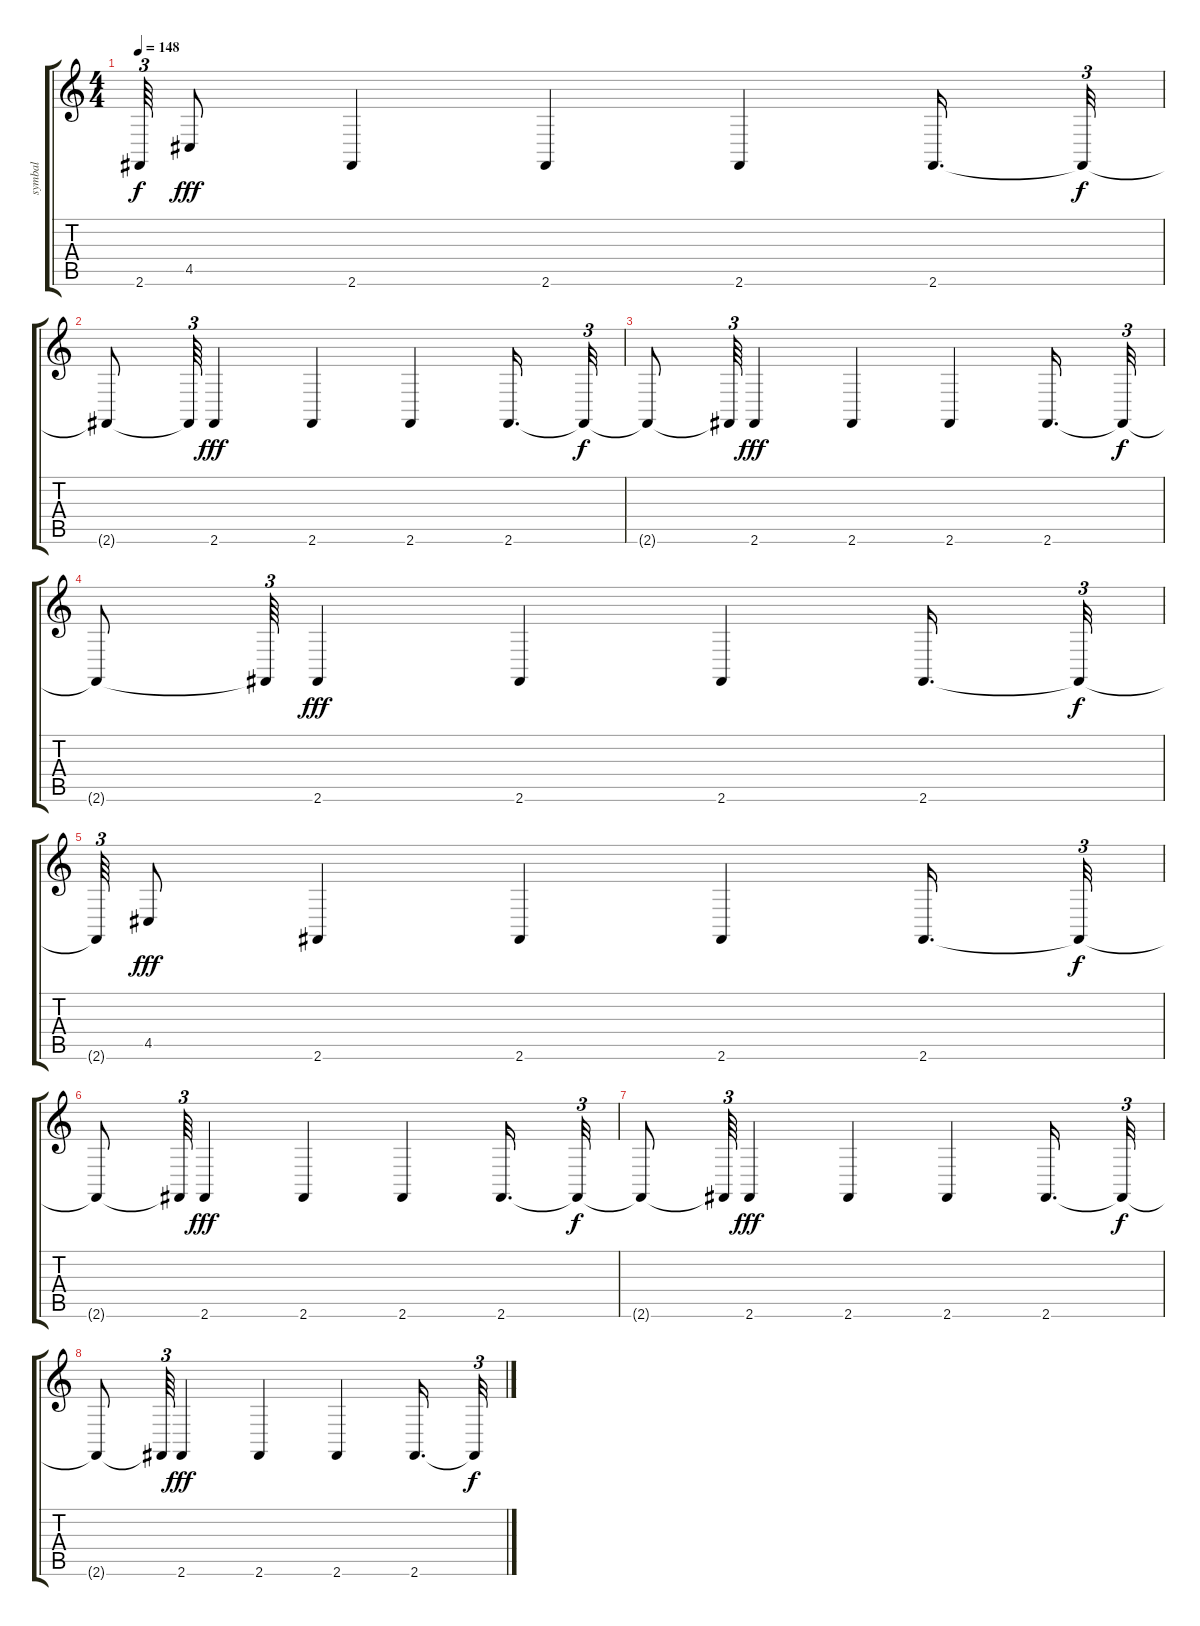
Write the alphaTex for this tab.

\track ("symbal" "symbal") {instrument drawbarorgan}
\staff {score tabs}
\tuning (E4 B3 G3 D3 A2 E2) {hide}
\ts (4 4)
\tempo 148
\clef g2
\ks c
2.6{t}.64{tu (3 2) dy f} 4.5.8{dy fff} 2.6.4{instrument drawbarorgan} 2.6.4 2.6.4 2.6.16{d} 2.6{t}.32{tu (3 2) dy f} |
2.6{t}.8 2.6{t}.64{tu (3 2)} 2.6.4{dy fff} 2.6.4 2.6.4 2.6.16{d} 2.6{t}.32{tu (3 2) dy f} |
2.6{t}.8 2.6{t}.64{tu (3 2)} 2.6.4{dy fff} 2.6.4 2.6.4 2.6.16{d} 2.6{t}.32{tu (3 2) dy f} |
2.6{t}.8 2.6{t}.64{tu (3 2)} 2.6.4{dy fff} 2.6.4 2.6.4 2.6.16{d} 2.6{t}.32{tu (3 2) dy f} |
2.6{t}.64{tu (3 2)} 4.5.8{dy fff} 2.6.4{instrument drawbarorgan} 2.6.4 2.6.4 2.6.16{d} 2.6{t}.32{tu (3 2) dy f} |
2.6{t}.8 2.6{t}.64{tu (3 2)} 2.6.4{dy fff} 2.6.4 2.6.4 2.6.16{d} 2.6{t}.32{tu (3 2) dy f} |
2.6{t}.8 2.6{t}.64{tu (3 2)} 2.6.4{dy fff} 2.6.4 2.6.4 2.6.16{d} 2.6{t}.32{tu (3 2) dy f} |
2.6{t}.8 2.6{t}.64{tu (3 2)} 2.6.4{dy fff} 2.6.4 2.6.4 2.6.16{d} 2.6{t}.32{tu (3 2) dy f}
